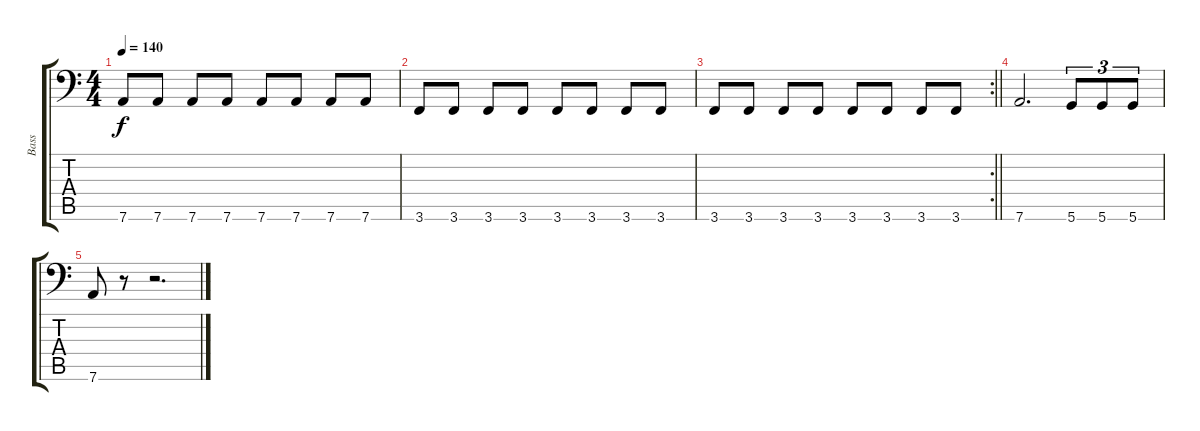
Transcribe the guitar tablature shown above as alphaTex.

\track ("Bass" "Bass") {instrument electricbasspick}
\staff {score tabs}
\tuning (E3 B2 G2 D2 A1 D1) {hide}
\ts (4 4)
\tempo 140
\clef f4
\ks c
7.6.8{dy f} 7.6.8 7.6.8 7.6.8 7.6.8 7.6.8 7.6.8 7.6.8 |
3.6.8 3.6.8 3.6.8 3.6.8 3.6.8 3.6.8 3.6.8 3.6.8 |
\rc 2
\barLineRight lightlight
3.6.8 3.6.8 3.6.8 3.6.8 3.6.8 3.6.8 3.6.8 3.6.8 |
7.6.2{d} 5.6.8{tu (3 2)} 5.6.8{tu (3 2)} 5.6.8{tu (3 2)} |
7.6.8 r.8 r.2{d}
